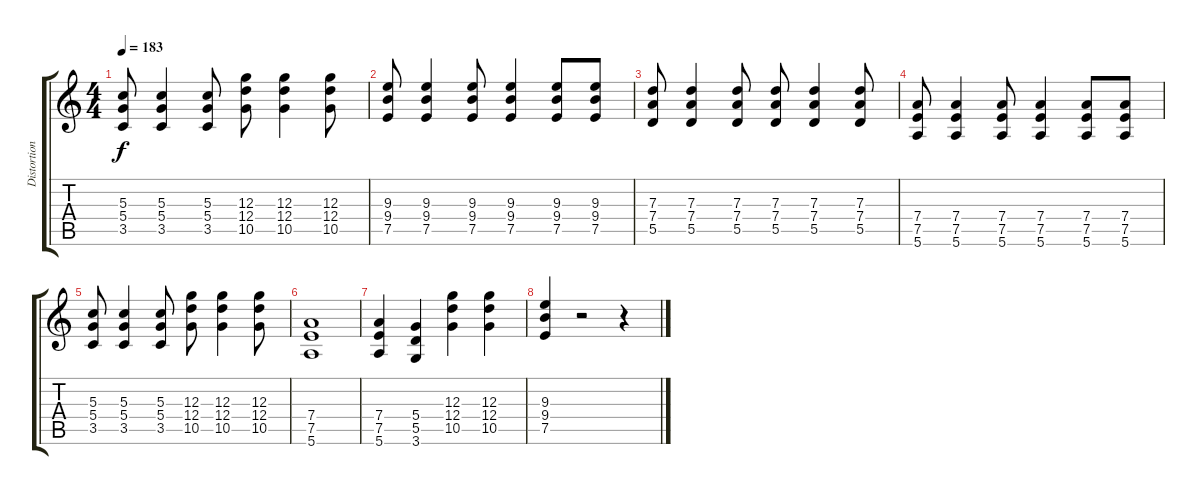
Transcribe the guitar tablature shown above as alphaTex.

\track ("Distortion Guitar" "Distortion") {instrument distortionguitar}
\staff {score tabs}
\tuning (E4 B3 G3 D3 A2 E2) {hide}
\ts (4 4)
\tempo 183
\clef g2
\ks c
(5.3 5.4 3.5).8{dy f} (5.3 5.4 3.5).4 (5.3 5.4 3.5).8 (12.3 12.4 10.5).8 (12.3 12.4 10.5).4 (12.3 12.4 10.5).8 |
(9.3 9.4 7.5).8 (9.3 9.4 7.5).4 (9.3 9.4 7.5).8 (9.3 9.4 7.5).4 (9.3 9.4 7.5).8 (9.3 9.4 7.5).8 |
(7.3 7.4 5.5).8 (7.3 7.4 5.5).4 (7.3 7.4 5.5).8 (7.3 7.4 5.5).8 (7.3 7.4 5.5).4 (7.3 7.4 5.5).8 |
(7.4 7.5 5.6).8 (7.4 7.5 5.6).4 (7.4 7.5 5.6).8 (7.4 7.5 5.6).4 (7.4 7.5 5.6).8 (7.4 7.5 5.6).8 |
(5.3 5.4 3.5).8 (5.3 5.4 3.5).4 (5.3 5.4 3.5).8 (12.3 12.4 10.5).8 (12.3 12.4 10.5).4 (12.3 12.4 10.5).8 |
(7.4 7.5 5.6).1 |
(7.4 7.5 5.6).4 (5.4 5.5 3.6).4 (12.3 12.4 10.5).4 (12.3 12.4 10.5).4 |
(9.3 9.4 7.5).4 r.2 r.4
